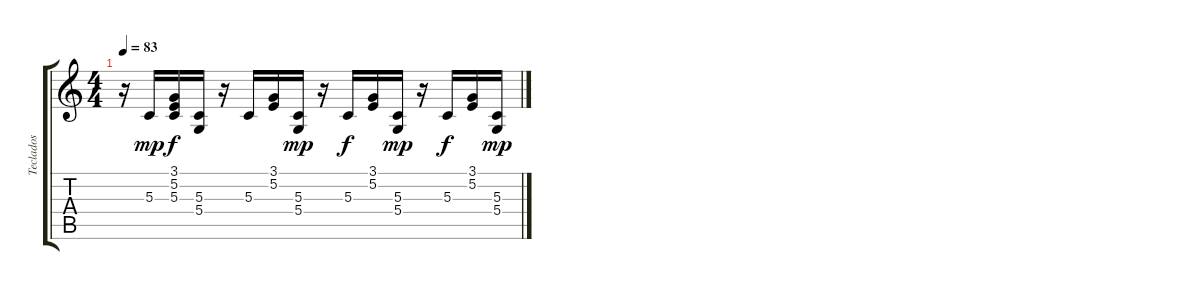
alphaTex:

\track ("Teclados" "Teclados") {instrument drawbarorgan}
\staff {score tabs}
\tuning (E4 B3 G3 D3 A2 E2) {hide}
\ts (4 4)
\tempo 83
\clef g2
\ks c
r.16{dy mp} 5.3.16 (3.1 5.2 5.3).16{dy f} (5.3 5.4).16 r.16 5.3.16 (3.1 5.2).16 (5.3 5.4).16{dy mp} r.16 5.3.16{dy f} (3.1 5.2).16 (5.3 5.4).16{dy mp} r.16 5.3.16{dy f} (3.1 5.2).16 (5.3 5.4).16{dy mp}
